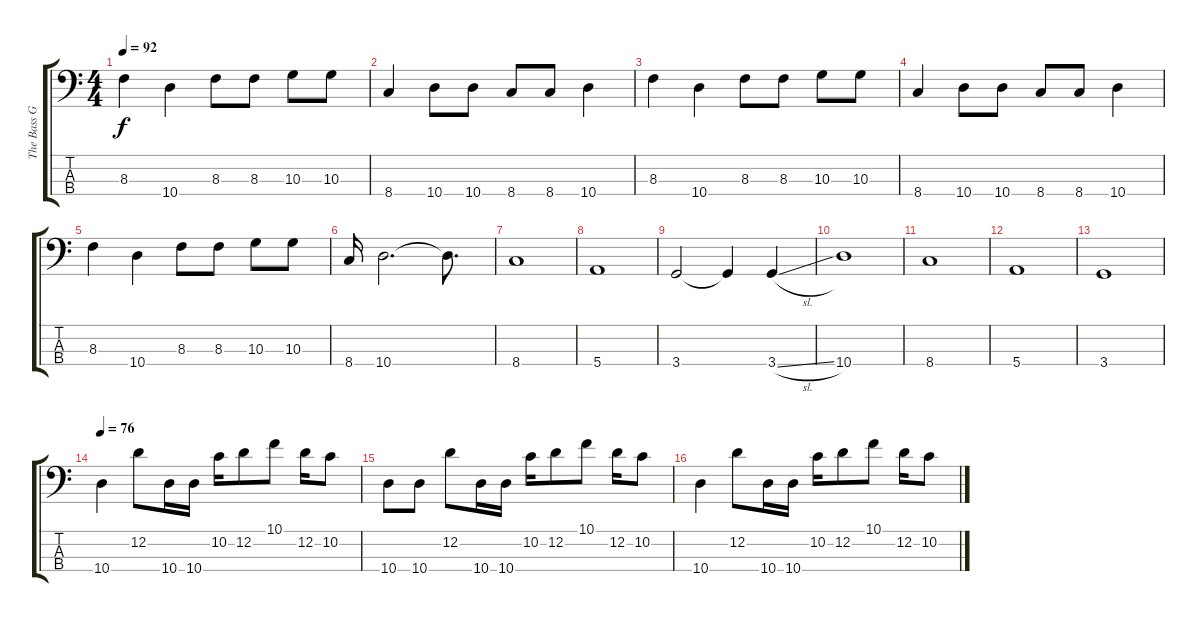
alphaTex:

\track ("The Bass Guitar" "The Bass G") {instrument electricbasspick}
\staff {score tabs}
\tuning (G2 D2 A1 E1) {hide}
\ts (4 4)
\tempo 92
\clef f4
\ks c
8.3.4{dy f} 10.4.4 8.3.8 8.3.8 10.3.8 10.3.8 |
8.4.4 10.4.8 10.4.8 8.4.8 8.4.8 10.4.4 |
8.3.4 10.4.4 8.3.8 8.3.8 10.3.8 10.3.8 |
8.4.4 10.4.8 10.4.8 8.4.8 8.4.8 10.4.4 |
8.3.4 10.4.4 8.3.8 8.3.8 10.3.8 10.3.8 |
8.4.16 10.4.2{d} 10.4{t}.8{d} |
8.4.1 |
5.4.1 |
3.4.2 3.4{t}.4 3.4{sl}.4 |
10.4.1 |
8.4.1 |
5.4.1 |
3.4.1 |
\tempo 76
10.4.4 12.2.8 10.4.16 10.4.16 10.2.16 12.2.8 10.1.8 12.2.16 10.2.8 |
10.4.8 10.4.8 12.2.8 10.4.16 10.4.16 10.2.16 12.2.8 10.1.8 12.2.16 10.2.8 |
10.4.4 12.2.8 10.4.16 10.4.16 10.2.16 12.2.8 10.1.8 12.2.16 10.2.8
